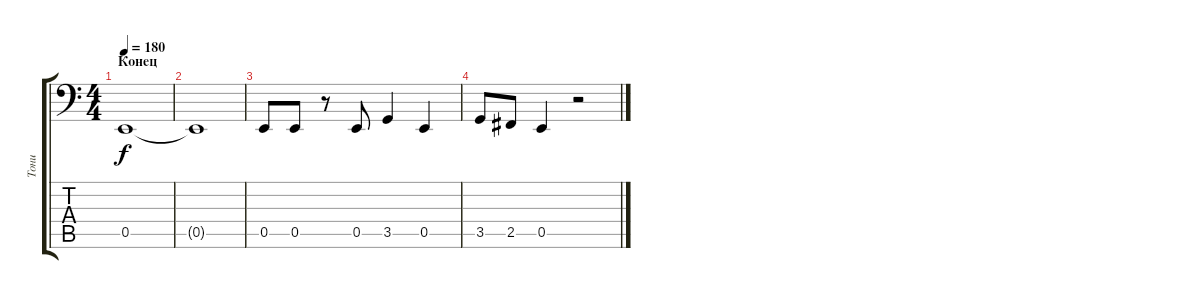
\track ("Тони" "Тони") {instrument electricbassfinger}
\staff {score tabs}
\tuning (C3 G2 D2 A1 E1 B0) {hide}
\ts (4 4)
\section ("" "Конец")
\tempo 180
\clef f4
\ks c
0.5.1{dy f} |
0.5{t}.1 |
0.5.8 0.5.8 r.8 0.5.8 3.5.4 0.5.4 |
3.5.8 2.5.8 0.5.4 r.2
